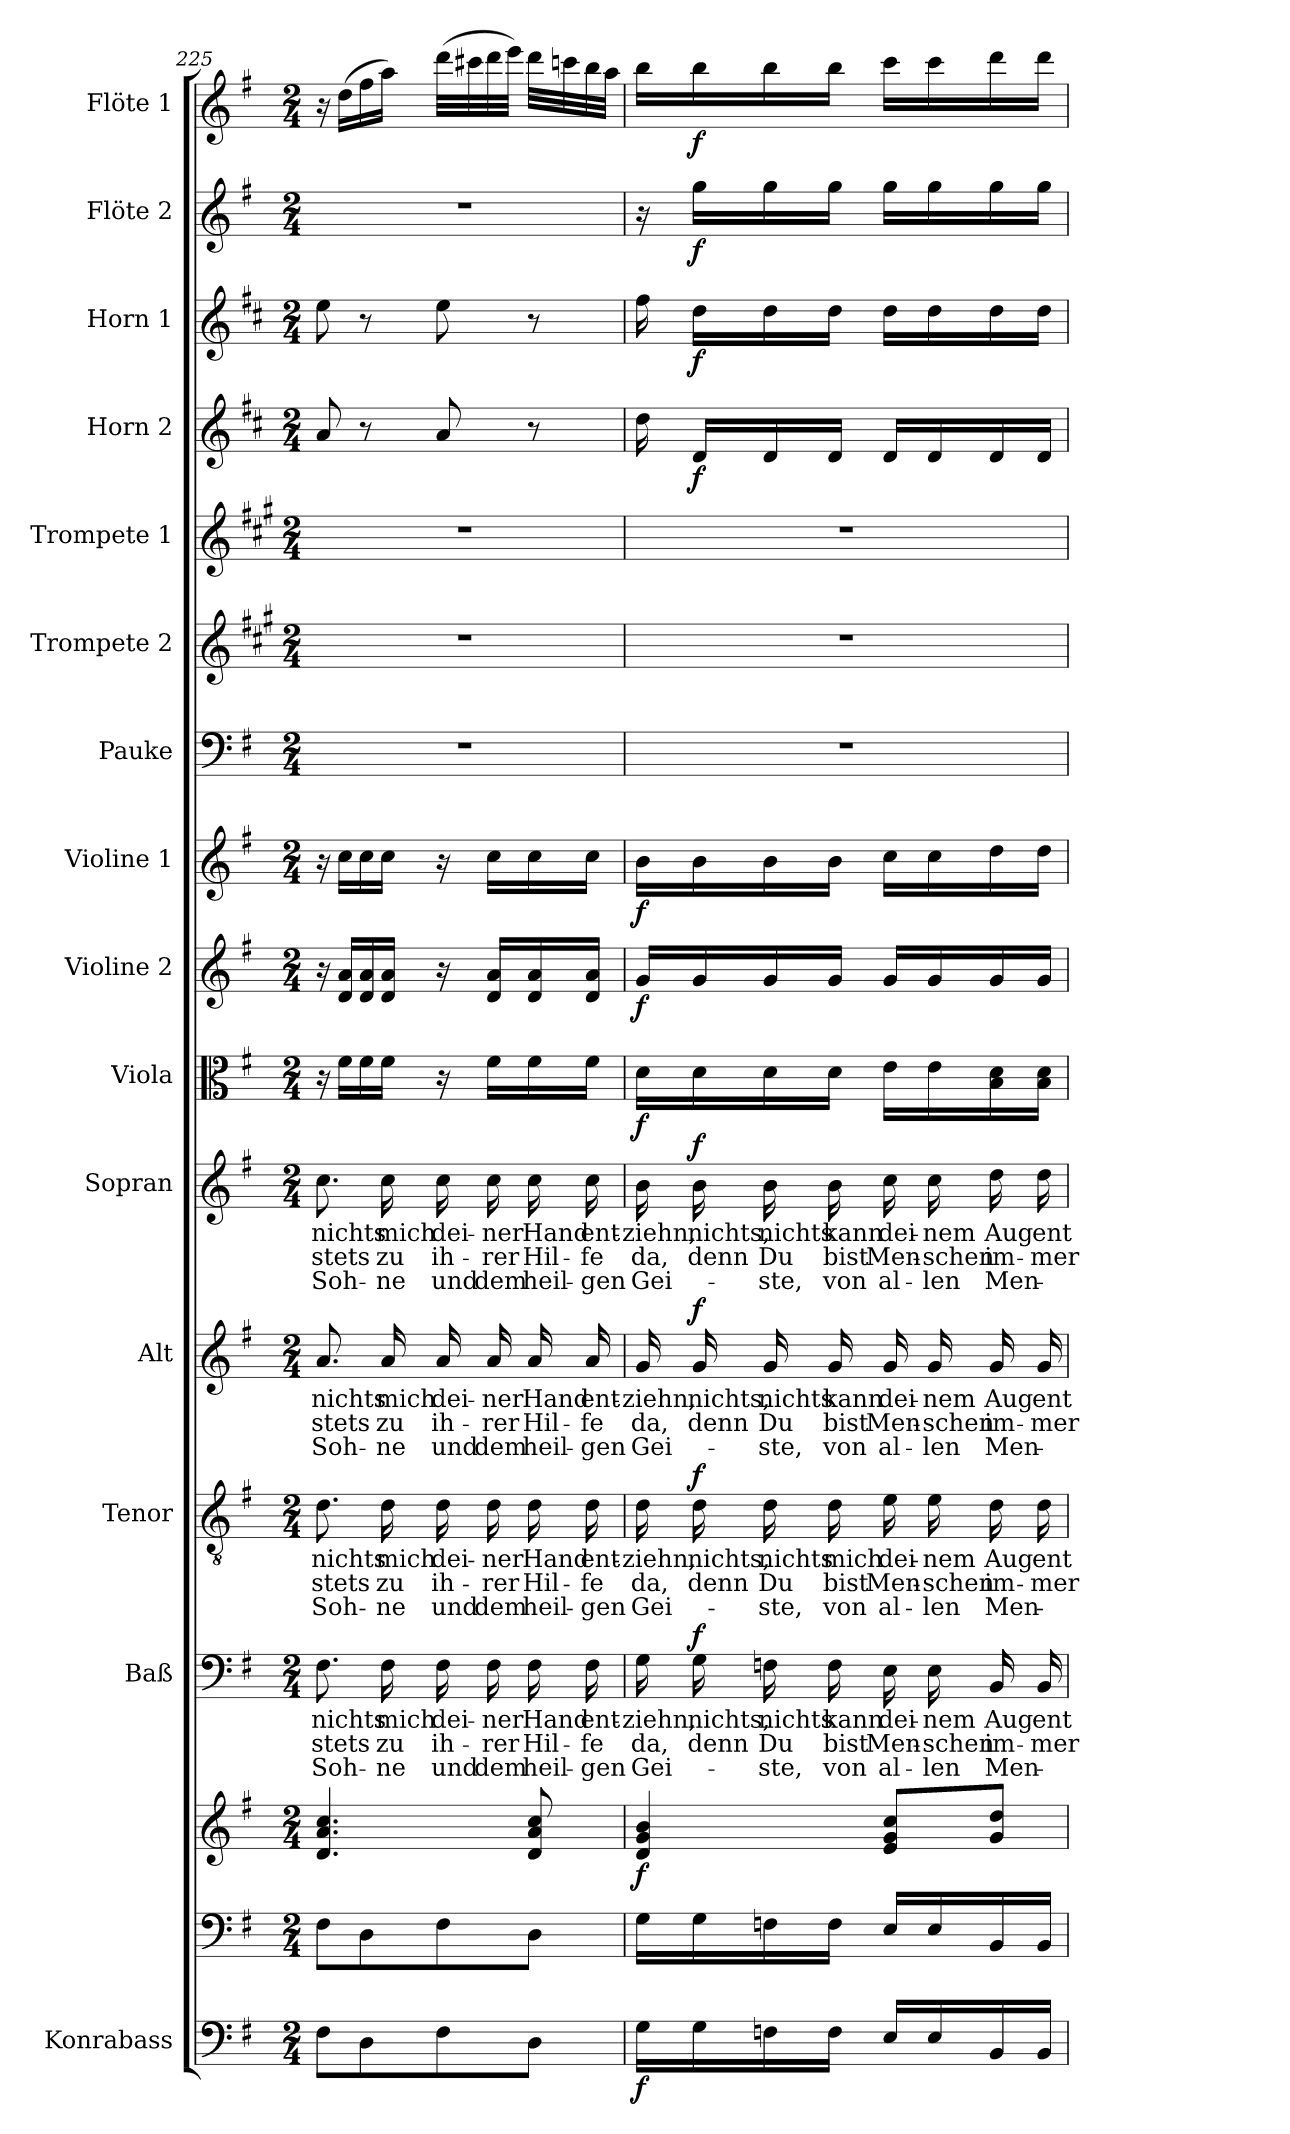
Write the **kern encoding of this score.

**kern	**dynam	**kern	**kern	**dynam	**kern	**text	**text	**text	**dynam	**kern	**text	**text	**text	**dynam	**kern	**text	**text	**text	**dynam	**kern	**text	**text	**text	**dynam	**kern	**dynam	**kern	**dynam	**kern	**dynam	**kern	**kern	**kern	**kern	**dynam	**kern	**dynam	**kern	**dynam	**kern	**dynam
*part16	*part16	*part15	*part15	*part15	*part14	*part14	*part14	*part14	*part14	*part13	*part13	*part13	*part13	*part13	*part12	*part12	*part12	*part12	*part12	*part11	*part11	*part11	*part11	*part11	*part10	*part10	*part9	*part9	*part8	*part8	*part7	*part6	*part5	*part4	*part4	*part3	*part3	*part2	*part2	*part1	*part1
*staff17	*staff17	*staff16	*staff15	*staff15/16	*staff14	*staff14	*staff14	*staff14	*staff14	*staff13	*staff13	*staff13	*staff13	*staff13	*staff12	*staff12	*staff12	*staff12	*staff12	*staff11	*staff11	*staff11	*staff11	*staff11	*staff10	*staff10	*staff9	*staff9	*staff8	*staff8	*staff7	*staff6	*staff5	*staff4	*staff4	*staff3	*staff3	*staff2	*staff2	*staff1	*staff1
*I"Konrabass	*	*	*	*	*I"Baß	*	*	*	*	*I"Tenor	*	*	*	*	*I"Alt	*	*	*	*	*I"Sopran	*	*	*	*	*I"Viola	*	*I"Violine 2	*	*I"Violine 1	*	*I"Pauke	*I"Trompete 2	*I"Trompete 1	*I"Horn 2	*	*I"Horn 1	*	*I"Flöte 2	*	*I"Flöte 1	*
*I'Kb.	*	*	*	*	*I'Baß	*	*	*	*	*I'Ten	*	*	*	*	*I'Alt	*	*	*	*	*I'Sop	*	*	*	*	*I'Vla.	*	*I'Vln. 2	*	*I'Vln. 1	*	*I'Pk.	*I'Trp. 2	*I'Trp. 1	*I'Hrn. 2	*	*I'Hrn. 1	*	*I'Fl. 2	*	*I'Fl. 1	*
*clefF4	*	*clefF4	*clefG2	*	*clefF4	*	*	*	*	*clefGv2	*	*	*	*	*clefG2	*	*	*	*	*clefG2	*	*	*	*	*clefC3	*	*clefG2	*	*clefG2	*	*clefF4	*clefG2	*clefG2	*clefG2	*	*clefG2	*	*clefG2	*	*clefG2	*
*ITrd7c12	*	*	*	*	*	*	*	*	*	*	*	*	*	*	*	*	*	*	*	*	*	*	*	*	*	*	*	*	*	*	*	*ITrd1c2	*ITrd1c2	*ITrd4c7	*	*ITrd4c7	*	*	*	*	*
*k[f#]	*	*k[f#]	*k[f#]	*	*k[f#]	*	*	*	*	*k[f#]	*	*	*	*	*k[f#]	*	*	*	*	*k[f#]	*	*	*	*	*k[f#]	*	*k[f#]	*	*k[f#]	*	*k[f#]	*k[f#]	*k[f#]	*k[f#]	*	*k[f#]	*	*k[f#]	*	*k[f#]	*
*G:	*	*G:	*G:	*	*G:	*	*	*	*	*G:	*	*	*	*	*G:	*	*	*	*	*G:	*	*	*	*	*G:	*	*G:	*	*G:	*	*G:	*G:	*G:	*G:	*	*G:	*	*G:	*	*G:	*
*M2/4	*	*M2/4	*M2/4	*	*M2/4	*	*	*	*	*M2/4	*	*	*	*	*M2/4	*	*	*	*	*M2/4	*	*	*	*	*M2/4	*	*M2/4	*	*M2/4	*	*M2/4	*M2/4	*M2/4	*M2/4	*	*M2/4	*	*M2/4	*	*M2/4	*
=225	=225	=225	=225	=225	=225	=225	=225	=225	=225	=225	=225	=225	=225	=225	=225	=225	=225	=225	=225	=225	=225	=225	=225	=225	=225	=225	=225	=225	=225	=225	=225	=225	=225	=225	=225	=225	=225	=225	=225	=225	=225
!	!	!	!	!	!	!LO:LY:b	!LO:LY:b	!LO:LY:b	!	!	!LO:LY:b	!LO:LY:b	!LO:LY:b	!	!	!LO:LY:b	!LO:LY:b	!LO:LY:b	!	!	!LO:LY:b	!LO:LY:b	!LO:LY:b	!	!	!	!	!	!	!	!	!	!	!	!	!	!	!	!	!	!
8FF#\L	.	8F#\L	4.d/ 4.a/ 4.cc/	.	8.F#\	nichts	stets	Soh-	.	8.d\	nichts	stets	Soh-	.	8.a/	nichts	stets	Soh-	.	8.cc\	nichts	stets	Soh-	.	16r	.	16r	.	16r	.	2r	2r	2r	8d/	.	8a\	.	2r	.	16r	.
.	.	.	.	.	.	.	.	.	.	.	.	.	.	.	.	.	.	.	.	.	.	.	.	.	16f#\LL	.	16d/ 16a/LL	.	16cc\LL	.	.	.	.	.	.	.	.	.	.	(>16dd\LL	.
8DD\	.	8D\	.	.	.	.	.	.	.	.	.	.	.	.	.	.	.	.	.	.	.	.	.	.	16f#\	.	16d/ 16a/	.	16cc\	.	.	.	.	8r	.	8r	.	.	.	16ff#\	.
!	!	!	!	!	!	!LO:LY:b	!LO:LY:b	!LO:LY:b	!	!	!LO:LY:b	!LO:LY:b	!LO:LY:b	!	!	!LO:LY:b	!LO:LY:b	!LO:LY:b	!	!	!LO:LY:b	!LO:LY:b	!LO:LY:b	!	!	!	!	!	!	!	!	!	!	!	!	!	!	!	!	!	!
.	.	.	.	.	16F#\	mich	zu	-ne	.	16d\	mich	zu	-ne	.	16a/	mich	zu	-ne	.	16cc\	mich	zu	-ne	.	16f#\JJ	.	16d/ 16a/JJ	.	16cc\JJ	.	.	.	.	.	.	.	.	.	.	16aa\JJ)	.
!	!	!	!	!	!	!LO:LY:b	!LO:LY:b	!LO:LY:b	!	!	!LO:LY:b	!LO:LY:b	!LO:LY:b	!	!	!LO:LY:b	!LO:LY:b	!LO:LY:b	!	!	!LO:LY:b	!LO:LY:b	!LO:LY:b	!	!	!	!	!	!	!	!	!	!	!	!	!	!	!	!	!	!
8FF#\	.	8F#\	.	.	16F#\	dei-	ih-	und	.	16d\	dei-	ih-	und	.	16a/	dei-	ih-	und	.	16cc\	dei-	ih-	und	.	16r	.	16r	.	16r	.	.	.	.	8d/	.	8a\	.	.	.	(>32ddd\LLL	.
.	.	.	.	.	.	.	.	.	.	.	.	.	.	.	.	.	.	.	.	.	.	.	.	.	.	.	.	.	.	.	.	.	.	.	.	.	.	.	.	32ccc#X\	.
!	!	!	!	!	!	!LO:LY:b	!LO:LY:b	!LO:LY:b	!	!	!LO:LY:b	!LO:LY:b	!LO:LY:b	!	!	!LO:LY:b	!LO:LY:b	!LO:LY:b	!	!	!LO:LY:b	!LO:LY:b	!LO:LY:b	!	!	!	!	!	!	!	!	!	!	!	!	!	!	!	!	!	!
.	.	.	.	.	16F#\	-ner	-rer	dem	.	16d\	-ner	-rer	dem	.	16a/	-ner	-rer	dem	.	16cc\	-ner	-rer	dem	.	16f#\LL	.	16d/ 16a/LL	.	16cc\LL	.	.	.	.	.	.	.	.	.	.	32ddd\	.
.	.	.	.	.	.	.	.	.	.	.	.	.	.	.	.	.	.	.	.	.	.	.	.	.	.	.	.	.	.	.	.	.	.	.	.	.	.	.	.	32eee\JJJ)	.
!	!	!	!	!	!	!LO:LY:b	!LO:LY:b	!LO:LY:b	!	!	!LO:LY:b	!LO:LY:b	!LO:LY:b	!	!	!LO:LY:b	!LO:LY:b	!LO:LY:b	!	!	!LO:LY:b	!LO:LY:b	!LO:LY:b	!	!	!	!	!	!	!	!	!	!	!	!	!	!	!	!	!	!
8DD\J	.	8D\J	8d/ 8a/ 8cc/	.	16F#\	Hand	Hil-	heil-	.	16d\	Hand	Hil-	heil-	.	16a/	Hand	Hil-	heil-	.	16cc\	Hand	Hil-	heil-	.	16f#\	.	16d/ 16a/	.	16cc\	.	.	.	.	8r	.	8r	.	.	.	32ddd\LLL	.
.	.	.	.	.	.	.	.	.	.	.	.	.	.	.	.	.	.	.	.	.	.	.	.	.	.	.	.	.	.	.	.	.	.	.	.	.	.	.	.	32cccn\	.
!	!	!	!	!	!	!LO:LY:b	!LO:LY:b	!LO:LY:b	!	!	!LO:LY:b	!LO:LY:b	!LO:LY:b	!	!	!LO:LY:b	!LO:LY:b	!LO:LY:b	!	!	!LO:LY:b	!LO:LY:b	!LO:LY:b	!	!	!	!	!	!	!	!	!	!	!	!	!	!	!	!	!	!
.	.	.	.	.	16F#\	ent-	-fe	-gen	.	16d\	ent-	-fe	-gen	.	16a/	ent-	-fe	-gen	.	16cc\	ent-	-fe	-gen	.	16f#\JJ	.	16d/ 16a/JJ	.	16cc\JJ	.	.	.	.	.	.	.	.	.	.	32bb\	.
.	.	.	.	.	.	.	.	.	.	.	.	.	.	.	.	.	.	.	.	.	.	.	.	.	.	.	.	.	.	.	.	.	.	.	.	.	.	.	.	32aa\JJJ	.
=226	=226	=226	=226	=226	=226	=226	=226	=226	=226	=226	=226	=226	=226	=226	=226	=226	=226	=226	=226	=226	=226	=226	=226	=226	=226	=226	=226	=226	=226	=226	=226	=226	=226	=226	=226	=226	=226	=226	=226	=226	=226
!	!LO:DY:b	!	!	!LO:DY:b	!	!LO:LY:b	!LO:LY:b	!LO:LY:b	!	!	!LO:LY:b	!LO:LY:b	!LO:LY:b	!	!	!LO:LY:b	!LO:LY:b	!LO:LY:b	!	!	!LO:LY:b	!LO:LY:b	!LO:LY:b	!	!	!LO:DY:b	!	!LO:DY:b	!	!LO:DY:b	!	!	!	!	!	!	!	!	!	!	!
16GG\LL	f	16G\LL	4d/ 4g/ 4b/	f	16G\	-ziehn,	da,	Gei-	.	16d\	-ziehn,	da,	Gei-	.	16g/	-ziehn,	da,	Gei-	.	16b\	-ziehn,	da,	Gei-	.	16d\LL	f	16g/LL	f	16b\LL	f	2r	2r	2r	16g\	.	16b\	.	16r	.	16bb\LL	.
!	!	!	!	!	!	!LO:LY:b	!LO:LY:b	!	!LO:DY:a	!	!LO:LY:b	!LO:LY:b	!	!LO:DY:a	!	!LO:LY:b	!LO:LY:b	!	!LO:DY:a	!	!LO:LY:b	!LO:LY:b	!	!LO:DY:a	!	!	!	!	!	!	!	!	!	!	!LO:DY:b	!	!LO:DY:b	!	!LO:DY:b	!	!LO:DY:b
16GG\	.	16G\	.	.	16G\	nichts,	denn	.	f	16d\	nichts,	denn	.	f	16g/	nichts,	denn	.	f	16b\	nichts,	denn	.	f	16d\	.	16g/	.	16b\	.	.	.	.	16G/LL	f	16g\LL	f	16gg\LL	f	16bb\	f
!	!	!	!	!	!	!LO:LY:b	!LO:LY:b	!LO:LY:b	!	!	!LO:LY:b	!LO:LY:b	!LO:LY:b	!	!	!LO:LY:b	!LO:LY:b	!LO:LY:b	!	!	!LO:LY:b	!LO:LY:b	!LO:LY:b	!	!	!	!	!	!	!	!	!	!	!	!	!	!	!	!	!	!
16FFn\	.	16Fn\	.	.	16Fn\	nichts	Du	-ste,	.	16d\	nichts	Du	-ste,	.	16g/	nichts	Du	-ste,	.	16b\	nichts	Du	-ste,	.	16d\	.	16g/	.	16b\	.	.	.	.	16G/	.	16g\	.	16gg\	.	16bb\	.
!	!	!	!	!	!	!LO:LY:b	!LO:LY:b	!LO:LY:b	!	!	!LO:LY:b	!LO:LY:b	!LO:LY:b	!	!	!LO:LY:b	!LO:LY:b	!LO:LY:b	!	!	!LO:LY:b	!LO:LY:b	!LO:LY:b	!	!	!	!	!	!	!	!	!	!	!	!	!	!	!	!	!	!
16FF\JJ	.	16F\JJ	.	.	16F\	kann	bist	von	.	16d\	mich	bist	von	.	16g/	kann	bist	von	.	16b\	kann	bist	von	.	16d\JJ	.	16g/JJ	.	16b\JJ	.	.	.	.	16G/JJ	.	16g\JJ	.	16gg\JJ	.	16bb\JJ	.
!	!	!	!	!	!	!LO:LY:b	!LO:LY:b	!LO:LY:b	!	!	!LO:LY:b	!LO:LY:b	!LO:LY:b	!	!	!LO:LY:b	!LO:LY:b	!LO:LY:b	!	!	!LO:LY:b	!LO:LY:b	!LO:LY:b	!	!	!	!	!	!	!	!	!	!	!	!	!	!	!	!	!	!
16EE/LL	.	16E/LL	8e/ 8g/ 8cc/L	.	16E\	dei-	Men-	al-	.	16e\	dei-	Men-	al-	.	16g/	dei-	Men-	al-	.	16cc\	dei-	Men-	al-	.	16e\LL	.	16g/LL	.	16cc\LL	.	.	.	.	16G/LL	.	16g\LL	.	16gg\LL	.	16ccc\LL	.
!	!	!	!	!	!	!LO:LY:b	!LO:LY:b	!LO:LY:b	!	!	!LO:LY:b	!LO:LY:b	!LO:LY:b	!	!	!LO:LY:b	!LO:LY:b	!LO:LY:b	!	!	!LO:LY:b	!LO:LY:b	!LO:LY:b	!	!	!	!	!	!	!	!	!	!	!	!	!	!	!	!	!	!
16EE/	.	16E/	.	.	16E\	-nem	-schen	-len	.	16e\	-nem	-schen	-len	.	16g/	-nem	-schen	-len	.	16cc\	-nem	-schen	-len	.	16e\	.	16g/	.	16cc\	.	.	.	.	16G/	.	16g\	.	16gg\	.	16ccc\	.
!	!	!	!	!	!	!LO:LY:b	!LO:LY:b	!LO:LY:b	!	!	!LO:LY:b	!LO:LY:b	!LO:LY:b	!	!	!LO:LY:b	!LO:LY:b	!LO:LY:b	!	!	!LO:LY:b	!LO:LY:b	!LO:LY:b	!	!	!	!	!	!	!	!	!	!	!	!	!	!	!	!	!	!
16BBB/	.	16BB/	8g/ 8dd/J	.	16BB/	Aug	im-	Men-	.	16d\	Aug	im-	Men-	.	16g/	Aug	im-	Men-	.	16dd\	Aug	im-	Men-	.	16B\ 16d\	.	16g/	.	16dd\	.	.	.	.	16G/	.	16g\	.	16gg\	.	16ddd\	.
!	!	!	!	!	!	!LO:LY:b	!LO:LY:b	!	!	!	!LO:LY:b	!LO:LY:b	!	!	!	!LO:LY:b	!LO:LY:b	!	!	!	!LO:LY:b	!LO:LY:b	!	!	!	!	!	!	!	!	!	!	!	!	!	!	!	!	!	!	!
16BBB/JJ	.	16BB/JJ	.	.	16BB/	ent-	-mer	.	.	16d\	ent-	-mer	.	.	16g/	ent-	-mer	.	.	16dd\	ent-	-mer	.	.	16B\ 16d\JJ	.	16g/JJ	.	16dd\JJ	.	.	.	.	16G/JJ	.	16g\JJ	.	16gg\JJ	.	16ddd\JJ	.
=	=	=	=	=	=	=	=	=	=	=	=	=	=	=	=	=	=	=	=	=	=	=	=	=	=	=	=	=	=	=	=	=	=	=	=	=	=	=	=	=	=
*-	*-	*-	*-	*-	*-	*-	*-	*-	*-	*-	*-	*-	*-	*-	*-	*-	*-	*-	*-	*-	*-	*-	*-	*-	*-	*-	*-	*-	*-	*-	*-	*-	*-	*-	*-	*-	*-	*-	*-	*-	*-
